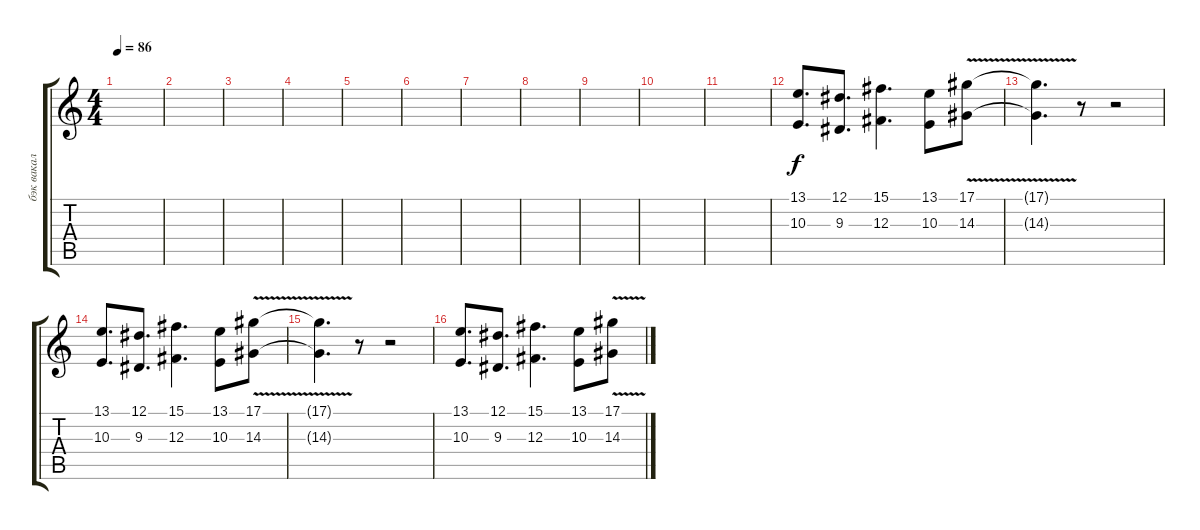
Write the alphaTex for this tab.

\track ("бэк вакал" "бэк вакал") {instrument lead1square}
\staff {score tabs}
\tuning (Eb4 Bb3 Gb3 Db3 Ab2 Eb2) {hide}
\ts (4 4)
\tempo 86
\clef g2
\ks c
|
|
|
|
|
|
|
|
|
|
|
(13.1 10.3).8{d} (12.1 9.3).8{d} (15.1 12.3).4{d} (13.1 10.3).8 (17.1{v} 14.3{v}).8 |
(17.1{t} 14.3{t}).4{d} r.8 r.2 |
(13.1 10.3).8{d} (12.1 9.3).8{d} (15.1 12.3).4{d} (13.1 10.3).8 (17.1{v} 14.3{v}).8 |
(17.1{t} 14.3{t}).4{d} r.8 r.2 |
(13.1 10.3).8{d} (12.1 9.3).8{d} (15.1 12.3).4{d} (13.1 10.3).8 (17.1{v} 14.3{v}).8
